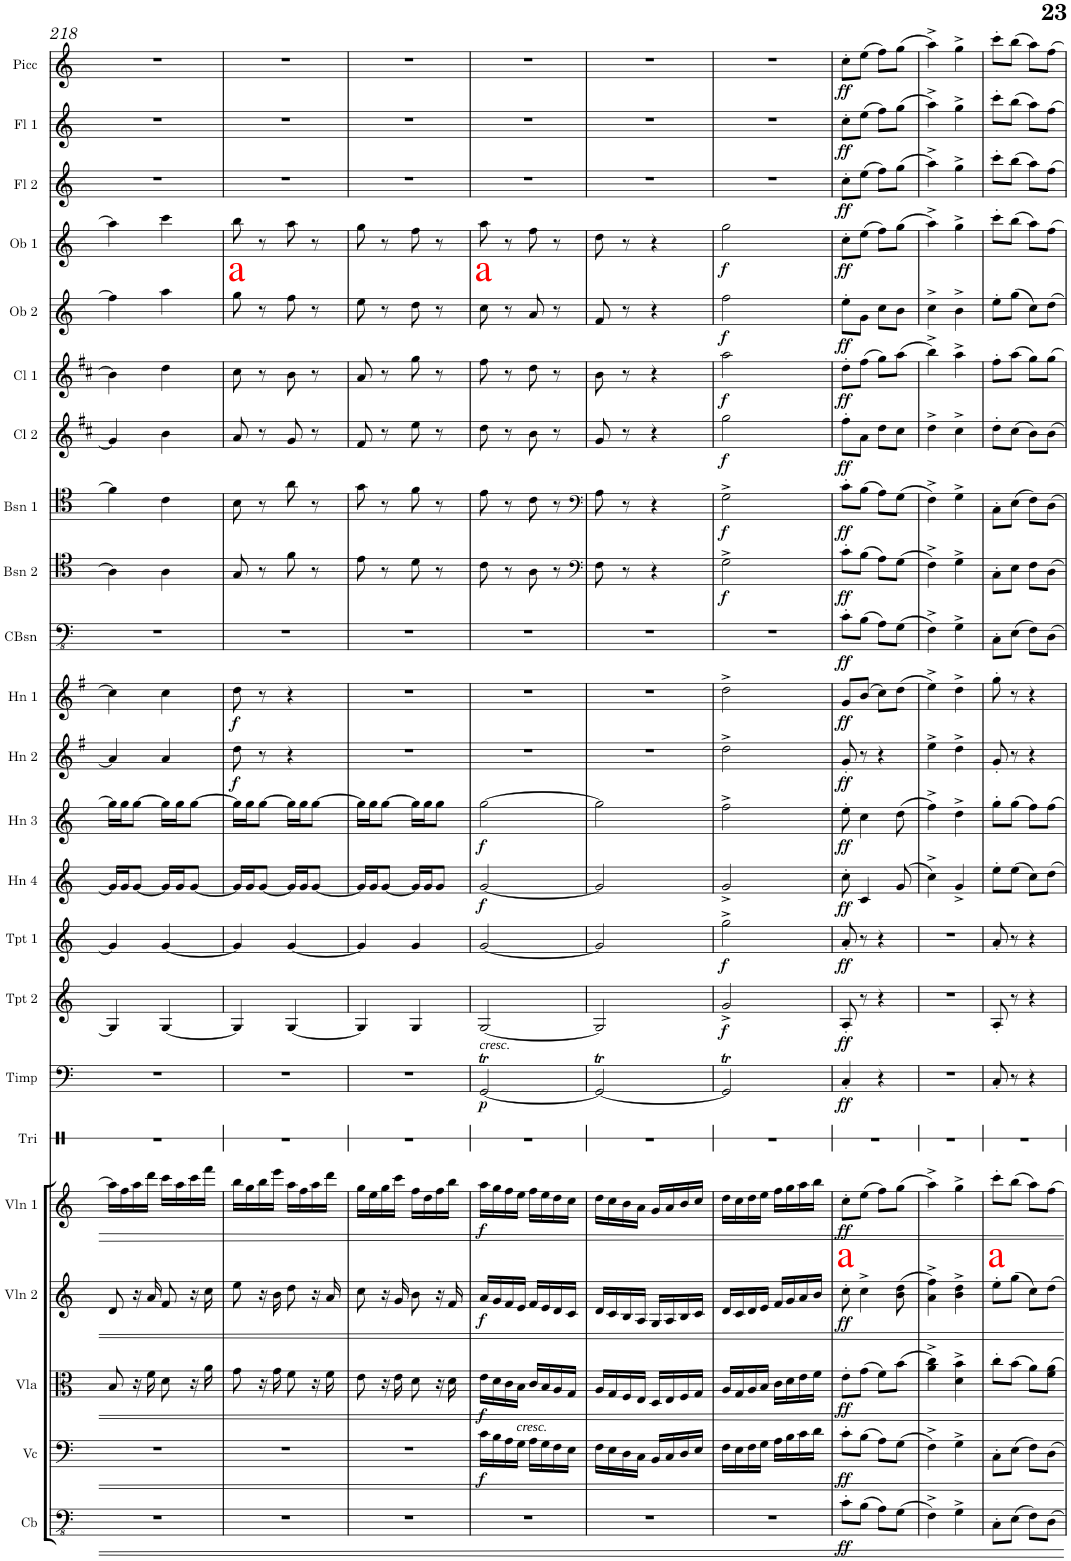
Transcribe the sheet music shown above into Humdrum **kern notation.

**kern	**dynam	**kern	**dynam	**kern	**dynam	**kern	**dynam	**kern	**text	**dynam	**kern	**kern	**dynam	**kern	**dynam	**kern	**dynam	**kern	**dynam	**kern	**dynam	**kern	**dynam	**kern	**dynam	**kern	**dynam	**kern	**dynam	**kern	**dynam	**kern	**dynam	**kern	**dynam	**kern	**dynam	**kern	**text	**dynam	**kern	**dynam	**kern	**dynam	**kern	**dynam
*part23	*part23	*part22	*part22	*part21	*part21	*part20	*part20	*part19	*part19	*part19	*part18	*part17	*part17	*part16	*part16	*part15	*part15	*part14	*part14	*part13	*part13	*part12	*part12	*part11	*part11	*part10	*part10	*part9	*part9	*part8	*part8	*part7	*part7	*part6	*part6	*part5	*part5	*part4	*part4	*part4	*part3	*part3	*part2	*part2	*part1	*part1
*staff23	*staff23	*staff22	*staff22	*staff21	*staff21	*staff20	*staff20	*staff19	*staff19	*staff19	*staff18	*staff17	*staff17	*staff16	*staff16	*staff15	*staff15	*staff14	*staff14	*staff13	*staff13	*staff12	*staff12	*staff11	*staff11	*staff10	*staff10	*staff9	*staff9	*staff8	*staff8	*staff7	*staff7	*staff6	*staff6	*staff5	*staff5	*staff4	*staff4	*staff4	*staff3	*staff3	*staff2	*staff2	*staff1	*staff1
*I"Contrabass	*	*I"Violoncello	*	*I"Viola	*	*I"Violin 2	*	*I"Violin 1	*	*	*I"Triangle	*I"Timpani	*	*I"C Trumpet 2	*	*I"C Trumpet 1	*	*I"C Horn 4	*	*I"C Horn 3	*	*I"F Horn 2	*	*I"F Horn 1	*	*I"Contrabassoon	*	*I"Bassoon 2	*	*I"Bassoon 1	*	*I"Bb Clarinet 2	*	*I"Bb Clarinet 1	*	*I"Oboe 2	*	*I"Oboe 1	*	*	*I"Flute 2	*	*I"Flute 1	*	*I"Piccolo	*
*I'Cb	*	*I'Vc	*	*I'Vla	*	*I'Vln 2	*	*I'Vln 1	*	*	*I'Tri	*I'Timp	*	*I'Tpt 2	*	*I'Tpt 1	*	*I'Hn 4	*	*I'Hn 3	*	*I'Hn 2	*	*I'Hn 1	*	*I'CBsn	*	*I'Bsn 2	*	*I'Bsn 1	*	*I'Cl 2	*	*I'Cl 1	*	*I'Ob 2	*	*I'Ob 1	*	*	*I'Fl 2	*	*I'Fl 1	*	*I'Picc	*
!!LO:PB:g=z
*clefFv4	*	*clefF4	*	*clefC3	*	*clefG2	*	*clefG2	*	*	*clefX	*clefF4	*	*clefG2	*	*clefG2	*	*clefG2	*	*clefG2	*	*clefG2	*	*clefG2	*	*clefFv4	*	*clefC4	*	*clefC4	*	*clefG2	*	*clefG2	*	*clefG2	*	*clefG2	*	*	*clefG2	*	*clefG2	*	*clefG2	*
*	*	*	*	*	*	*	*	*	*	*	*	*	*	*Trd1c2	*	*Trd1c2	*	*Trd7c12	*	*Trd7c12	*	*Trd4c7	*	*Trd4c7	*	*	*	*	*	*	*	*Trd1c2	*	*Trd1c2	*	*	*	*	*	*	*	*	*	*	*Trd-7c-12	*
*k[]	*	*k[]	*	*k[]	*	*k[]	*	*k[]	*	*	*k[]	*k[]	*	*k[]	*	*k[]	*	*k[]	*	*k[]	*	*k[f#]	*	*k[f#]	*	*k[]	*	*k[]	*	*k[]	*	*k[f#c#]	*	*k[f#c#]	*	*k[]	*	*k[]	*	*	*k[]	*	*k[]	*	*k[]	*
*M2/4	*	*M2/4	*	*M2/4	*	*M2/4	*	*M2/4	*	*	*M2/4	*M2/4	*	*M2/4	*	*M2/4	*	*M2/4	*	*M2/4	*	*M2/4	*	*M2/4	*	*M2/4	*	*M2/4	*	*M2/4	*	*M2/4	*	*M2/4	*	*M2/4	*	*M2/4	*	*	*M2/4	*	*M2/4	*	*M2/4	*
=218	=218	=218	=218	=218	=218	=218	=218	=218	=218	=218	=218	=218	=218	=218	=218	=218	=218	=218	=218	=218	=218	=218	=218	=218	=218	=218	=218	=218	=218	=218	=218	=218	=218	=218	=218	=218	=218	=218	=218	=218	=218	=218	=218	=218	=218	=218
2r	.	2r	.	8B/	.	8d/	.	16aa\LL]	.	.	2r	2r	.	4G/]	.	4g/]	.	16g/LL]	.	16gg\LL]	.	4a/]	.	4cc\]	.	2r	.	4A\]	.	4f\]	.	4g/]	.	4b\]	.	4ff\]	.	4aa\]	.	.	2r	.	2r	.	2r	.
.	.	.	.	.	.	.	.	16ff\	.	.	.	.	.	.	.	.	.	16g/J	.	16gg\J	.	.	.	.	.	.	.	.	.	.	.	.	.	.	.	.	.	.	.	.	.	.	.	.	.	.
.	.	.	.	16r	.	16r	.	16aa\	.	.	.	.	.	.	.	.	.	[8g/J	.	[8gg\J	.	.	.	.	.	.	.	.	.	.	.	.	.	.	.	.	.	.	.	.	.	.	.	.	.	.
.	.	.	.	16f\	.	16a/	.	16ddd\JJ	.	.	.	.	.	.	.	.	.	.	.	.	.	.	.	.	.	.	.	.	.	.	.	.	.	.	.	.	.	.	.	.	.	.	.	.	.	.
.	.	.	.	8d\	.	8f/	.	16ccc\LL	.	.	.	.	.	[4G/	.	[4g/	.	16g/LL]	.	16gg\LL]	.	4a/	.	4cc\	.	.	.	4A\	.	4c\	.	4b\	.	4dd\	.	4aa\	.	4ccc\	.	.	.	.	.	.	.	.
.	.	.	.	.	.	.	.	16aa\	.	.	.	.	.	.	.	.	.	16g/J	.	16gg\J	.	.	.	.	.	.	.	.	.	.	.	.	.	.	.	.	.	.	.	.	.	.	.	.	.	.
.	.	.	.	16r	.	16r	.	16ccc\	.	.	.	.	.	.	.	.	.	[8g/J	.	[8gg\J	.	.	.	.	.	.	.	.	.	.	.	.	.	.	.	.	.	.	.	.	.	.	.	.	.	.
.	.	.	.	16a\	.	16cc\	.	16fff\JJ	.	.	.	.	.	.	.	.	.	.	.	.	.	.	.	.	.	.	.	.	.	.	.	.	.	.	.	.	.	.	.	.	.	.	.	.	.	.
=219	=219	=219	=219	=219	=219	=219	=219	=219	=219	=219	=219	=219	=219	=219	=219	=219	=219	=219	=219	=219	=219	=219	=219	=219	=219	=219	=219	=219	=219	=219	=219	=219	=219	=219	=219	=219	=219	=219	=219	=219	=219	=219	=219	=219	=219	=219
!	!	!	!	!	!	!	!	!	!	!	!	!	!	!	!	!	!	!	!	!	!	!	!LO:DY:b	!	!LO:DY:b	!	!	!	!	!	!	!	!	!	!	!	!	!	!LO:LY:b:color=#FF0000	!	!	!	!	!	!	!
2r	.	2r	.	8g\	.	8ee\	.	16bb\LL	.	.	2r	2r	.	4G/]	.	4g/]	.	16g/LL]	.	16gg\LL]	.	8dd\	f	8dd\	f	2r	.	8G/	.	8B\	.	8a/	.	8cc#\	.	8gg\	.	8bb\	a	.	2r	.	2r	.	2r	.
.	.	.	.	.	.	.	.	16gg\	.	.	.	.	.	.	.	.	.	16g/J	.	16gg\J	.	.	.	.	.	.	.	.	.	.	.	.	.	.	.	.	.	.	.	.	.	.	.	.	.	.
.	.	.	.	16r	.	16r	.	16bb\	.	.	.	.	.	.	.	.	.	[8g/J	.	[8gg\J	.	8r	.	8r	.	.	.	8r	.	8r	.	8r	.	8r	.	8r	.	8r	.	.	.	.	.	.	.	.
.	.	.	.	16g\	.	16b\	.	16eee\JJ	.	.	.	.	.	.	.	.	.	.	.	.	.	.	.	.	.	.	.	.	.	.	.	.	.	.	.	.	.	.	.	.	.	.	.	.	.	.
.	.	.	.	8f\	.	8dd\	.	16aa\LL	.	.	.	.	.	[4G/	.	[4g/	.	16g/LL]	.	16gg\LL]	.	4r	.	4r	.	.	.	8f\	.	8a\	.	8g/	.	8b\	.	8ff\	.	8aa\	.	.	.	.	.	.	.	.
.	.	.	.	.	.	.	.	16ff\	.	.	.	.	.	.	.	.	.	16g/J	.	16gg\J	.	.	.	.	.	.	.	.	.	.	.	.	.	.	.	.	.	.	.	.	.	.	.	.	.	.
.	.	.	.	16r	.	16r	.	16aa\	.	.	.	.	.	.	.	.	.	[8g/J	.	[8gg\J	.	.	.	.	.	.	.	8r	.	8r	.	8r	.	8r	.	8r	.	8r	.	.	.	.	.	.	.	.
.	.	.	.	16f\	.	16a/	.	16ddd\JJ	.	.	.	.	.	.	.	.	.	.	.	.	.	.	.	.	.	.	.	.	.	.	.	.	.	.	.	.	.	.	.	.	.	.	.	.	.	.
=220	=220	=220	=220	=220	=220	=220	=220	=220	=220	=220	=220	=220	=220	=220	=220	=220	=220	=220	=220	=220	=220	=220	=220	=220	=220	=220	=220	=220	=220	=220	=220	=220	=220	=220	=220	=220	=220	=220	=220	=220	=220	=220	=220	=220	=220	=220
2r	.	2r	.	8e\	.	8cc\	.	16gg\LL	.	.	2r	2r	.	4G/]	.	4g/]	.	16g/LL]	.	16gg\LL]	.	2r	.	2r	.	2r	.	8e\	.	8g\	.	8f#/	.	8a/	.	8ee\	.	8gg\	.	.	2r	.	2r	.	2r	.
.	.	.	.	.	.	.	.	16ee\	.	.	.	.	.	.	.	.	.	16g/J	.	16gg\J	.	.	.	.	.	.	.	.	.	.	.	.	.	.	.	.	.	.	.	.	.	.	.	.	.	.
.	.	.	.	16r	.	16r	.	16gg\	.	.	.	.	.	.	.	.	.	[8g/J	.	[8gg\J	.	.	.	.	.	.	.	8r	.	8r	.	8r	.	8r	.	8r	.	8r	.	.	.	.	.	.	.	.
.	.	.	.	16e\	.	16g/	.	16ccc\JJ	.	.	.	.	.	.	.	.	.	.	.	.	.	.	.	.	.	.	.	.	.	.	.	.	.	.	.	.	.	.	.	.	.	.	.	.	.	.
.	.	.	.	8d\	.	8b\	.	16ff\LL	.	.	.	.	.	4G/	.	4g/	.	16g/LL]	.	16gg\LL]	.	.	.	.	.	.	.	8d\	.	8f\	.	8ee\	.	8gg\	.	8dd\	.	8ff\	.	.	.	.	.	.	.	.
.	.	.	.	.	.	.	.	16dd\	.	.	.	.	.	.	.	.	.	16g/J	.	16gg\J	.	.	.	.	.	.	.	.	.	.	.	.	.	.	.	.	.	.	.	.	.	.	.	.	.	.
.	.	.	.	16r	.	16r	.	16ff\	.	.	.	.	.	.	.	.	.	8g/J	.	8gg\J	.	.	.	.	.	.	.	8r	.	8r	.	8r	.	8r	.	8r	.	8r	.	.	.	.	.	.	.	.
.	.	.	.	16d\	.	16f/	.	16bb\JJ	.	.	.	.	.	.	.	.	.	.	.	.	.	.	.	.	.	.	.	.	.	.	.	.	.	.	.	.	.	.	.	.	.	.	.	.	.	.
=221	=221	=221	=221	=221	=221	=221	=221	=221	=221	=221	=221	=221	=221	=221	=221	=221	=221	=221	=221	=221	=221	=221	=221	=221	=221	=221	=221	=221	=221	=221	=221	=221	=221	=221	=221	=221	=221	=221	=221	=221	=221	=221	=221	=221	=221	=221
!	!	!	!	!	!	!	!	!	!	!	!	!LO:TX:a:i:t=cresc.	!	!	!	!	!	!	!	!	!	!	!	!	!	!	!	!	!	!	!	!	!	!	!	!	!	!	!	!	!	!	!	!	!	!
!	!	!	!LO:DY:b	!	!LO:DY:b	!	!LO:DY:b	!	!	!LO:DY:b	!	!	!LO:DY:b	!	!	!	!	!	!LO:DY:b	!	!LO:DY:b	!	!	!	!	!	!	!	!	!	!	!	!	!	!	!	!	!	!LO:LY:b:color=#FF0000	!	!	!	!	!	!	!
2r	.	16c\LL	f	16e\LL	f	16a/LL	f	16aa\LL	.	f	2r	[2GG>/	p	[2G/	.	[2g/	.	[2g/	f	[2gg\	f	2r	.	2r	.	2r	.	8c\	.	8e\	.	8dd\	.	8ff#\	.	8cc\	.	8aa\	a	.	2r	.	2r	.	2r	.
.	.	16B\	.	16d\	.	16g/	.	16gg\	.	.	.	.	.	.	.	.	.	.	.	.	.	.	.	.	.	.	.	.	.	.	.	.	.	.	.	.	.	.	.	.	.	.	.	.	.	.
.	.	16A\	.	16c\	.	16f/	.	16ff\	.	.	.	.	.	.	.	.	.	.	.	.	.	.	.	.	.	.	.	8r	.	8r	.	8r	.	8r	.	8r	.	8r	.	.	.	.	.	.	.	.
!	!	!LO:TX:a:i:t=cresc.	!	!	!	!	!	!	!	!	!	!	!	!	!	!	!	!	!	!	!	!	!	!	!	!	!	!	!	!	!	!	!	!	!	!	!	!	!	!	!	!	!	!	!	!
.	.	16G\JJ	.	16B\JJ	.	16e/JJ	.	16ee\JJ	.	.	.	.	.	.	.	.	.	.	.	.	.	.	.	.	.	.	.	.	.	.	.	.	.	.	.	.	.	.	.	.	.	.	.	.	.	.
.	.	16A\LL	.	16c/LL	.	16f/LL	.	16ff\LL	.	.	.	.	.	.	.	.	.	.	.	.	.	.	.	.	.	.	.	8A\	.	8c\	.	8b\	.	8dd\	.	8a/	.	8ff\	.	.	.	.	.	.	.	.
.	.	16G\	.	16B/	.	16e/	.	16ee\	.	.	.	.	.	.	.	.	.	.	.	.	.	.	.	.	.	.	.	.	.	.	.	.	.	.	.	.	.	.	.	.	.	.	.	.	.	.
.	.	16F\	.	16A/	.	16d/	.	16dd\	.	.	.	.	.	.	.	.	.	.	.	.	.	.	.	.	.	.	.	8r	.	8r	.	8r	.	8r	.	8r	.	8r	.	.	.	.	.	.	.	.
.	.	16E\JJ	.	16G/JJ	.	16c/JJ	.	16cc\JJ	.	.	.	.	.	.	.	.	.	.	.	.	.	.	.	.	.	.	.	.	.	.	.	.	.	.	.	.	.	.	.	.	.	.	.	.	.	.
=222	=222	=222	=222	=222	=222	=222	=222	=222	=222	=222	=222	=222	=222	=222	=222	=222	=222	=222	=222	=222	=222	=222	=222	=222	=222	=222	=222	=222	=222	=222	=222	=222	=222	=222	=222	=222	=222	=222	=222	=222	=222	=222	=222	=222	=222	=222
*	*	*	*	*	*	*	*	*	*	*	*	*	*	*	*	*	*	*	*	*	*	*	*	*	*	*	*	*clefF4	*	*clefF4	*	*	*	*	*	*	*	*	*	*	*	*	*	*	*	*
2r	.	16F\LL	.	16A/LL	.	16d/LL	.	16dd\LL	.	.	2r	2GG>/_	.	2G/]	.	2g/]	.	2g/]	.	2gg\]	.	2r	.	2r	.	2r	.	8F\	.	8A\	.	8g/	.	8b\	.	8f/	.	8dd\	.	.	2r	.	2r	.	2r	.
.	.	16E\	.	16G/	.	16c/	.	16cc\	.	.	.	.	.	.	.	.	.	.	.	.	.	.	.	.	.	.	.	.	.	.	.	.	.	.	.	.	.	.	.	.	.	.	.	.	.	.
.	.	16D\	.	16F/	.	16B/	.	16b\	.	.	.	.	.	.	.	.	.	.	.	.	.	.	.	.	.	.	.	8r	.	8r	.	8r	.	8r	.	8r	.	8r	.	.	.	.	.	.	.	.
.	.	16C\JJ	.	16E/JJ	.	16A/JJ	.	16a\JJ	.	.	.	.	.	.	.	.	.	.	.	.	.	.	.	.	.	.	.	.	.	.	.	.	.	.	.	.	.	.	.	.	.	.	.	.	.	.
.	.	16BB/LL	.	16D/LL	.	16G/LL	.	16g/LL	.	.	.	.	.	.	.	.	.	.	.	.	.	.	.	.	.	.	.	4r	.	4r	.	4r	.	4r	.	4r	.	4r	.	.	.	.	.	.	.	.
.	.	16C/	.	16E/	.	16A/	.	16a/	.	.	.	.	.	.	.	.	.	.	.	.	.	.	.	.	.	.	.	.	.	.	.	.	.	.	.	.	.	.	.	.	.	.	.	.	.	.
.	.	16D/	.	16F/	.	16B/	.	16b/	.	.	.	.	.	.	.	.	.	.	.	.	.	.	.	.	.	.	.	.	.	.	.	.	.	.	.	.	.	.	.	.	.	.	.	.	.	.
.	.	16E/JJ	.	16G/JJ	.	16c/JJ	.	16cc/JJ	.	.	.	.	.	.	.	.	.	.	.	.	.	.	.	.	.	.	.	.	.	.	.	.	.	.	.	.	.	.	.	.	.	.	.	.	.	.
=223	=223	=223	=223	=223	=223	=223	=223	=223	=223	=223	=223	=223	=223	=223	=223	=223	=223	=223	=223	=223	=223	=223	=223	=223	=223	=223	=223	=223	=223	=223	=223	=223	=223	=223	=223	=223	=223	=223	=223	=223	=223	=223	=223	=223	=223	=223
!	!	!	!	!	!	!	!	!	!	!	!	!	!	!	!LO:DY:b	!	!LO:DY:b	!	!	!	!	!	!	!	!	!	!	!	!LO:DY:b	!	!LO:DY:b	!	!LO:DY:b	!	!LO:DY:b	!	!LO:DY:b	!	!	!LO:DY:b	!	!	!	!	!	!
2r	.	16F\LL	.	16A/LL	.	16d/LL	.	16dd\LL	.	.	2r	2GG>/]	.	2g^/	f	2gg^\	f	2g^/	.	2ff^\	.	2dd^\	.	2dd^\	.	2r	.	2G^\	f	2G^\	f	2gg\	f	2aa\	f	2ff\	f	2gg\	.	f	2r	.	2r	.	2r	.
.	.	16E\	.	16G/	.	16c/	.	16cc\	.	.	.	.	.	.	.	.	.	.	.	.	.	.	.	.	.	.	.	.	.	.	.	.	.	.	.	.	.	.	.	.	.	.	.	.	.	.
.	.	16F\	.	16A/	.	16d/	.	16dd\	.	.	.	.	.	.	.	.	.	.	.	.	.	.	.	.	.	.	.	.	.	.	.	.	.	.	.	.	.	.	.	.	.	.	.	.	.	.
.	.	16G\JJ	.	16B/JJ	.	16e/JJ	.	16ee\JJ	.	.	.	.	.	.	.	.	.	.	.	.	.	.	.	.	.	.	.	.	.	.	.	.	.	.	.	.	.	.	.	.	.	.	.	.	.	.
.	.	16A\LL	.	16c\LL	.	16f/LL	.	16ff\LL	.	.	.	.	.	.	.	.	.	.	.	.	.	.	.	.	.	.	.	.	.	.	.	.	.	.	.	.	.	.	.	.	.	.	.	.	.	.
.	.	16B\	.	16d\	.	16g/	.	16gg\	.	.	.	.	.	.	.	.	.	.	.	.	.	.	.	.	.	.	.	.	.	.	.	.	.	.	.	.	.	.	.	.	.	.	.	.	.	.
.	.	16c\	.	16e\	.	16a/	.	16aa\	.	.	.	.	.	.	.	.	.	.	.	.	.	.	.	.	.	.	.	.	.	.	.	.	.	.	.	.	.	.	.	.	.	.	.	.	.	.
.	.	16d\JJ	.	16f\JJ	.	16b/JJ	.	16bb\JJ	.	.	.	.	.	.	.	.	.	.	.	.	.	.	.	.	.	.	.	.	.	.	.	.	.	.	.	.	.	.	.	.	.	.	.	.	.	.
=224	=224	=224	=224	=224	=224	=224	=224	=224	=224	=224	=224	=224	=224	=224	=224	=224	=224	=224	=224	=224	=224	=224	=224	=224	=224	=224	=224	=224	=224	=224	=224	=224	=224	=224	=224	=224	=224	=224	=224	=224	=224	=224	=224	=224	=224	=224
!	!LO:DY:b	!	!LO:DY:b	!	!LO:DY:b	!	!LO:DY:b	!	!LO:LY:b:color=#FF0000	!LO:DY:b	!	!	!LO:DY:b	!	!LO:DY:b	!	!LO:DY:b	!	!LO:DY:b	!	!LO:DY:b	!	!LO:DY:b	!	!LO:DY:b	!	!LO:DY:b	!	!LO:DY:b	!	!LO:DY:b	!	!LO:DY:b	!	!LO:DY:b	!	!LO:DY:b	!	!	!LO:DY:b	!	!LO:DY:b	!	!LO:DY:b	!	!LO:DY:b
8C'\L	ff	8c'\L	ff	8e'\L	ff	8cc'\	ff	8cc'\L	a	ff	2r	4C'/	ff	8A'/	ff	8a'/	ff	8cc'\	ff	8ee'\	ff	8g'/	ff	8g/L	ff	8C'\L	ff	8c'\L	ff	8c'\L	ff	8ff#'\L	ff	8dd'\L	ff	8ee'\L	ff	8cc'\L	.	ff	8cc'\L	ff	8cc'\L	ff	8cc'\L	ff
(8BB\J	.	(8B\J	.	(8g\J	.	4cc^\	.	(8ee\J	.	.	.	.	.	8r	.	8r	.	4c/	.	4cc\	.	8r	.	(8b/J	.	(8BB\J	.	(8B\J	.	(8B\J	.	8a\J	.	(8ff#\J	.	8g\J	.	(8ee\J	.	.	(8ee\J	.	(8ee\J	.	(8ee\J	.
8AA\L)	.	8A\L)	.	8f\L)	.	.	.	8ff\L)	.	.	.	4r	.	4r	.	4r	.	.	.	.	.	4r	.	8cc\L)	.	8AA\L)	.	8A\L)	.	8A\L)	.	8dd\L	.	8gg\L)	.	8cc\L	.	8ff\L)	.	.	8ff\L)	.	8ff\L)	.	8ff\L)	.
(8GG\J	.	(8G\J	.	(8b\J	.	(8b\ 8dd\	.	(8gg\J	.	.	.	.	.	.	.	.	.	(8g/	.	(8dd\	.	.	.	(8dd\J	.	(8GG\J	.	(8G\J	.	(8G\J	.	8cc#\J	.	(8aa\J	.	8b\J	.	(8gg\J	.	.	(8gg\J	.	(8gg\J	.	(8gg\J	.
=225	=225	=225	=225	=225	=225	=225	=225	=225	=225	=225	=225	=225	=225	=225	=225	=225	=225	=225	=225	=225	=225	=225	=225	=225	=225	=225	=225	=225	=225	=225	=225	=225	=225	=225	=225	=225	=225	=225	=225	=225	=225	=225	=225	=225	=225	=225
4FF^\)	.	4F^\)	.	4a\^ 4cc\^)	.	4a\^ 4ff\^)	.	4aa^\)	.	.	2r	2r	.	2r	.	2r	.	4cc^\)	.	4ff^\)	.	4ee^\	.	4ee^\)	.	4FF^\)	.	4F^\)	.	4F^\)	.	4dd^\	.	4bb^\)	.	4cc^\	.	4aa^\)	.	.	4aa^\)	.	4aa^\)	.	4aa^\)	.
4GG^\	.	4G^\	.	4d\^ 4b\^	.	4b\^ 4dd\^	.	4gg^\	.	.	.	.	.	.	.	.	.	4g^/	.	4dd^\	.	4dd^\	.	4dd^\	.	4GG^\	.	4G^\	.	4G^\	.	4cc#^\	.	4aa^\	.	4b^\	.	4gg^\	.	.	4gg^\	.	4gg^\	.	4gg^\	.
=226	=226	=226	=226	=226	=226	=226	=226	=226	=226	=226	=226	=226	=226	=226	=226	=226	=226	=226	=226	=226	=226	=226	=226	=226	=226	=226	=226	=226	=226	=226	=226	=226	=226	=226	=226	=226	=226	=226	=226	=226	=226	=226	=226	=226	=226	=226
!	!	!	!	!	!	!	!	!	!LO:LY:b:color=#FF0000	!	!	!	!	!	!	!	!	!	!	!	!	!	!	!	!	!	!	!	!	!	!	!	!	!	!	!	!	!	!	!	!	!	!	!	!	!
8CC'\L	.	8C'\L	.	8cc'\L	.	8ee'\L	.	8ccc'\L	a	.	2r	8C'/	.	8A'/	.	8a'/	.	8ee'\L	.	8gg'\L	.	8g'/	.	8gg'\	.	8CC'\L	.	8C'\L	.	8C'\L	.	8dd'\L	.	8ff#'\L	.	8ee'\L	.	8ccc'\L	.	.	8ccc'\L	.	8ccc'\L	.	8ccc'\L	.
(8EE\J	.	(8E\J	.	(8b\J	.	(8gg\J	.	(8bb\J	.	.	.	8r	.	8r	.	8r	.	(8ee\J	.	(8gg\J	.	8r	.	8r	.	(8EE\J	.	8E\J	.	(8E\J	.	(8cc#\J	.	(8aa\J	.	(8gg\J	.	(8bb\J	.	.	(8bb\J	.	(8bb\J	.	(8bb\J	.
8FF\L)	.	8F\L)	.	8a\L)	.	8cc\L)	.	8aa\L)	.	.	.	4r	.	4r	.	4r	.	8cc\L)	.	8ff\L)	.	4r	.	4r	.	8FF\L)	.	8F\L	.	8F\L)	.	8b\L)	.	8gg\L)	.	8cc\L)	.	8aa\L)	.	.	8aa\L)	.	8aa\L)	.	8aa\L)	.
8DD\J	.	8D\J	.	8f\ 8a\J	.	8dd\J	.	8ff\J	.	.	.	.	.	.	.	.	.	8dd\J	.	8ff\J	.	.	.	.	.	8DD\J	.	8D\J	.	8D\J	.	8b\J	.	8gg\J	.	8dd\J	.	8ff\J	.	.	8ff\J	.	8ff\J	.	8ff\J	.
=	=	=	=	=	=	=	=	=	=	=	=	=	=	=	=	=	=	=	=	=	=	=	=	=	=	=	=	=	=	=	=	=	=	=	=	=	=	=	=	=	=	=	=	=	=	=
*-	*-	*-	*-	*-	*-	*-	*-	*-	*-	*-	*-	*-	*-	*-	*-	*-	*-	*-	*-	*-	*-	*-	*-	*-	*-	*-	*-	*-	*-	*-	*-	*-	*-	*-	*-	*-	*-	*-	*-	*-	*-	*-	*-	*-	*-	*-
